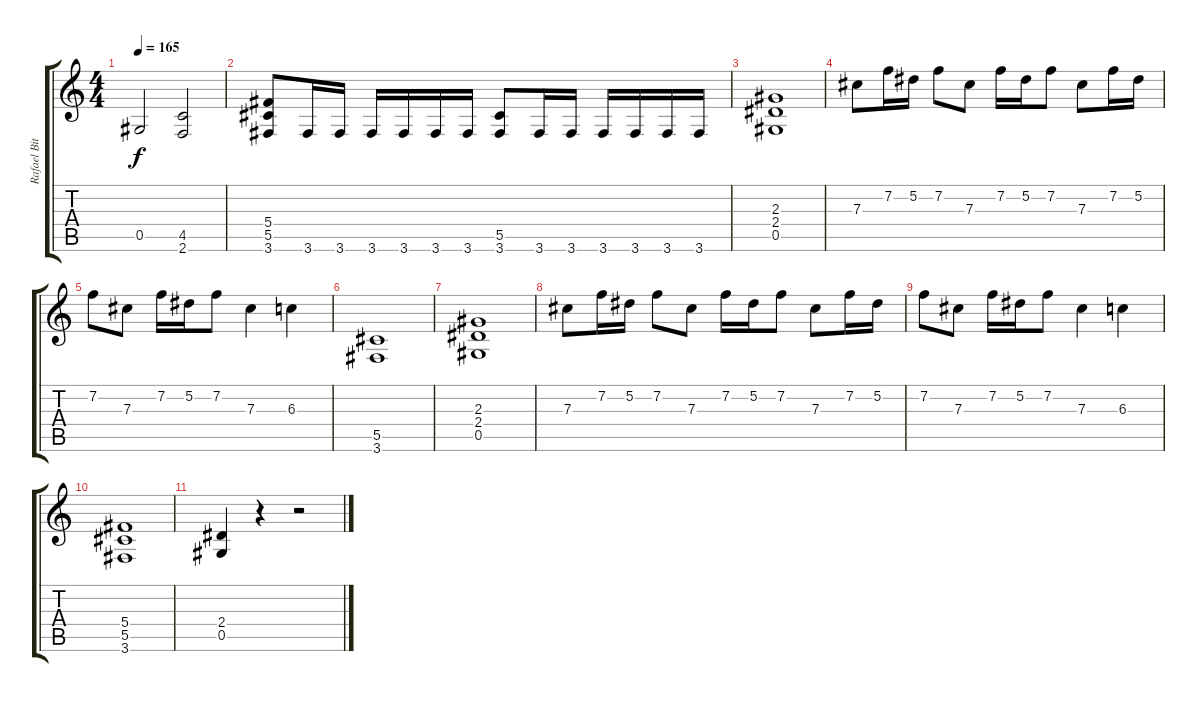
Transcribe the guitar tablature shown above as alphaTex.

\track ("Rafael Bittencourt" "Rafael Bit") {instrument distortionguitar}
\staff {score tabs}
\tuning (Eb4 Bb3 Gb3 Db3 Ab2 Eb2) {hide}
\ts (4 4)
\tempo 165
\clef g2
\ks c
0.5.2{dy f} (4.5 2.6).2 |
(5.4 5.5 3.6).8 3.6.16 3.6.16 3.6.16 3.6.16 3.6.16 3.6.16 (5.5 3.6).8 3.6.16 3.6.16 3.6.16 3.6.16 3.6.16 3.6.16 |
(2.3 2.4 0.5).1 |
7.3.8 7.2.16 5.2.16 7.2.8 7.3.8 7.2.16 5.2.16 7.2.8 7.3.8 7.2.16 5.2.16 |
7.2.8 7.3.8 7.2.16 5.2.16 7.2.8 7.3.4 6.3.4 |
(5.5 3.6).1 |
(2.3 2.4 0.5).1 |
7.3.8 7.2.16 5.2.16 7.2.8 7.3.8 7.2.16 5.2.16 7.2.8 7.3.8 7.2.16 5.2.16 |
7.2.8 7.3.8 7.2.16 5.2.16 7.2.8 7.3.4 6.3.4 |
(5.4 5.5 3.6).1 |
(2.4 0.5).4 r.4 r.2
